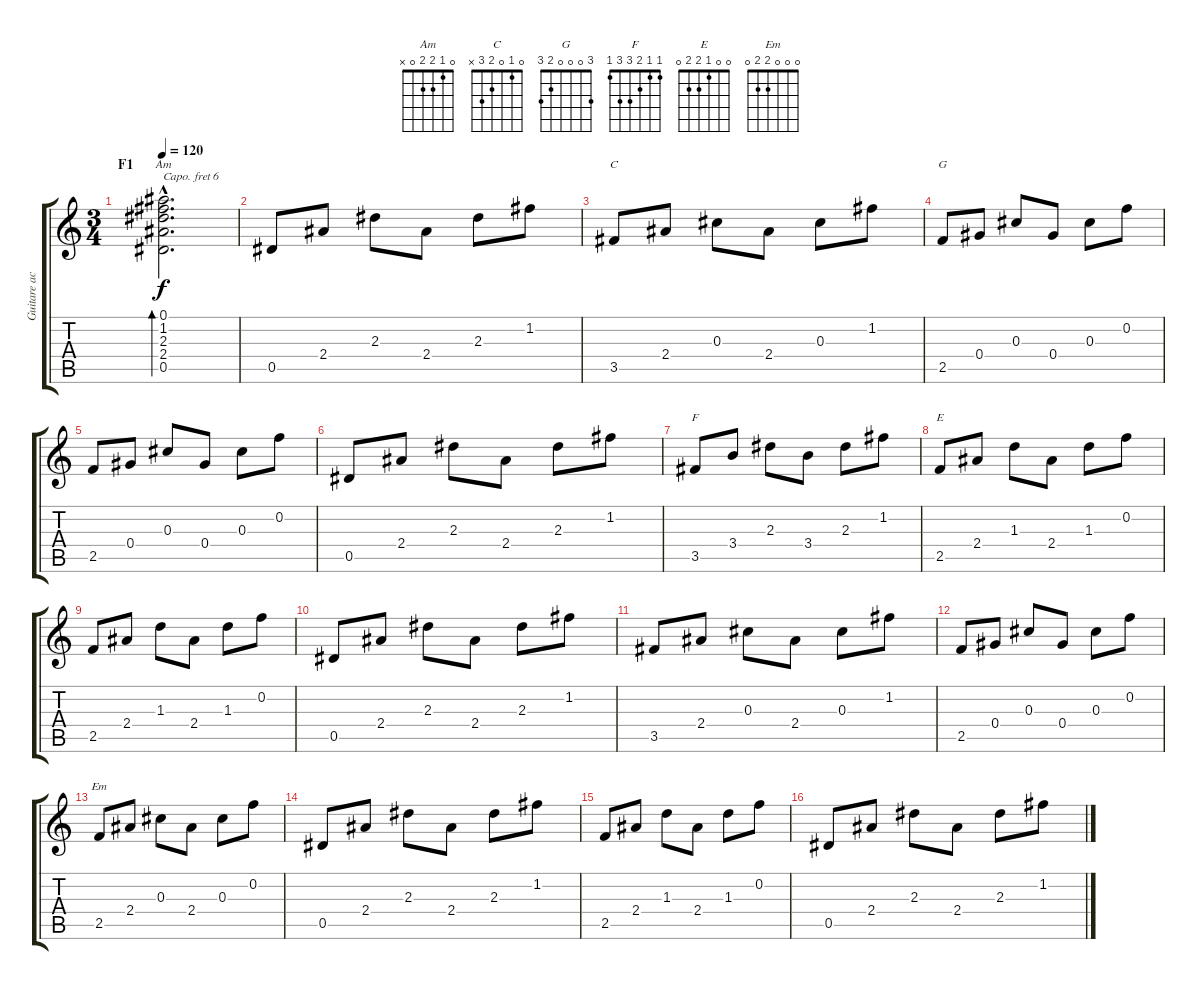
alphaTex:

\track ("Guitare acoustique (capo+6)" "Guitare ac") {instrument acousticguitarsteel}
\staff {score tabs}
\capo 6
\tuning (E4 B3 G3 D3 A2 E2) {hide}
\chord ("Am" 0 1 2 2 0 x)
\chord ("C" 0 1 0 2 3 x)
\chord ("G" 3 0 0 0 2 3)
\chord ("F" 1 1 2 3 3 1)
\chord ("E" 0 0 1 2 2 0)
\chord ("Em" 0 0 0 2 2 0)
\ts (3 4)
\section ("" "F1")
\tempo 120
\clef g2
\ks c
(0.1{hac} 1.2{hac} 2.3{hac} 2.4{hac} 0.5{hac}).2{d bd 60 ch "Am" dy f} |
0.5.8 2.4.8 2.3.8 2.4.8 2.3.8 1.2.8 |
3.5.8{ch "C"} 2.4.8 0.3.8 2.4.8 0.3.8 1.2.8 |
2.5.8{ch "G"} 0.4.8 0.3.8 0.4.8 0.3.8 0.2.8 |
2.5.8 0.4.8 0.3.8 0.4.8 0.3.8 0.2.8 |
0.5.8 2.4.8 2.3.8 2.4.8 2.3.8 1.2.8 |
3.5.8{ch "F"} 3.4.8 2.3.8 3.4.8 2.3.8 1.2.8 |
2.5.8{ch "E"} 2.4.8 1.3.8 2.4.8 1.3.8 0.2.8 |
2.5.8 2.4.8 1.3.8 2.4.8 1.3.8 0.2.8 |
0.5.8 2.4.8 2.3.8 2.4.8 2.3.8 1.2.8 |
3.5.8 2.4.8 0.3.8 2.4.8 0.3.8 1.2.8 |
2.5.8 0.4.8 0.3.8 0.4.8 0.3.8 0.2.8 |
2.5.8{ch "Em"} 2.4.8 0.3.8 2.4.8 0.3.8 0.2.8 |
0.5.8 2.4.8 2.3.8 2.4.8 2.3.8 1.2.8 |
2.5.8 2.4.8 1.3.8 2.4.8 1.3.8 0.2.8 |
0.5.8 2.4.8 2.3.8 2.4.8 2.3.8 1.2.8
